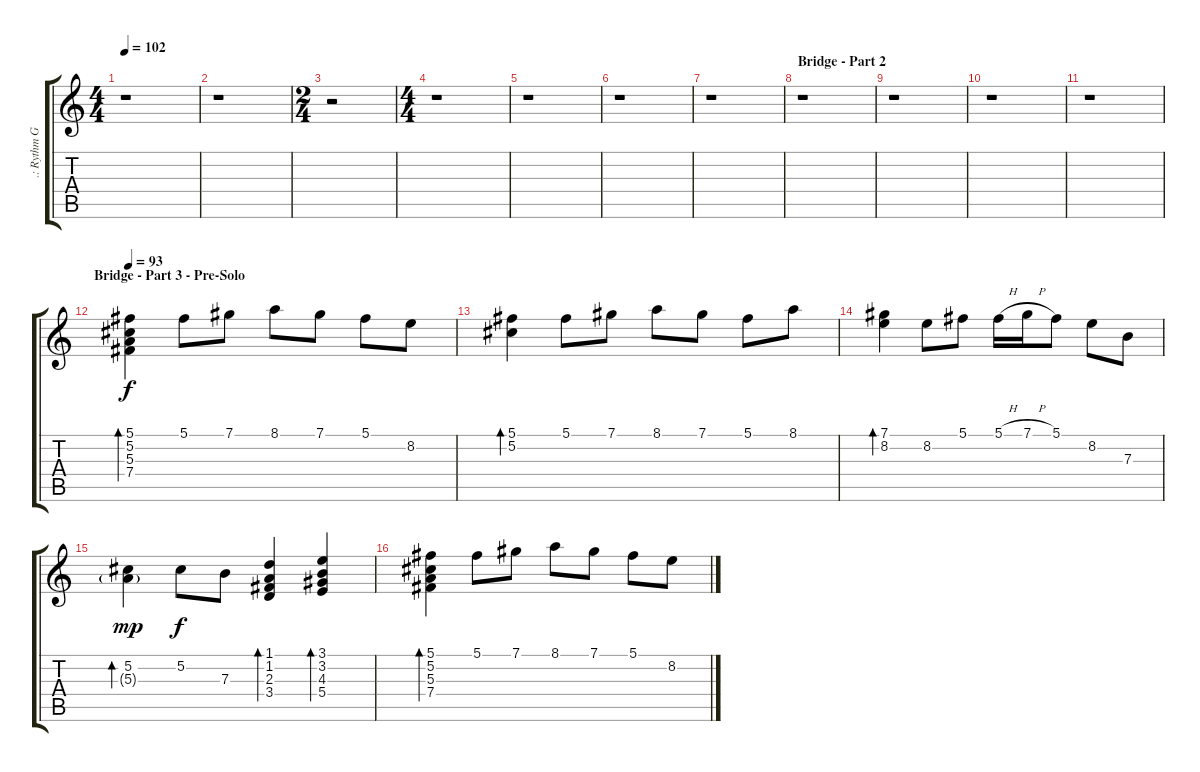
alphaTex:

\track (".: Rythm Guitar :." ".: Rythm G") {instrument electricguitarclean}
\staff {score tabs}
\tuning (Db4 Ab3 E3 B2 Gb2 Db2) {hide}
\ts (4 4)
\tempo 102
\clef g2
\ks c
r.1{dy f} |
r.1 |
\ts (2 4)
r.2 |
\ts (4 4)
r.1 |
r.1 |
r.1 |
r.1 |
\section ("" "Bridge - Part 2")
r.1 |
r.1 |
r.1 |
r.1 |
\section ("" "Bridge - Part 3 - Pre-Solo")
\tempo 93
(5.1 5.2 5.3 7.4).4{bd 240} 5.1.8 7.1.8 8.1.8 7.1.8 5.1.8 8.2.8 |
(5.1 5.2).4{bd 60} 5.1.8 7.1.8 8.1.8 7.1.8 5.1.8 8.1.8 |
(7.1 8.2).4{bd 60} 8.2.8 5.1.8 5.1{h}.16 7.1{h}.16 5.1.8 8.2.8 7.3.8 |
(5.2 5.3{g}).4{bd 480 dy mp} 5.2.8{dy f} 7.3.8 (1.1 1.2 2.3 3.4).4{bd 120} (3.1 3.2 4.3 5.4).4{bd 120} |
(5.1 5.2 5.3 7.4).4{bd 240} 5.1.8 7.1.8 8.1.8 7.1.8 5.1.8 8.2.8
